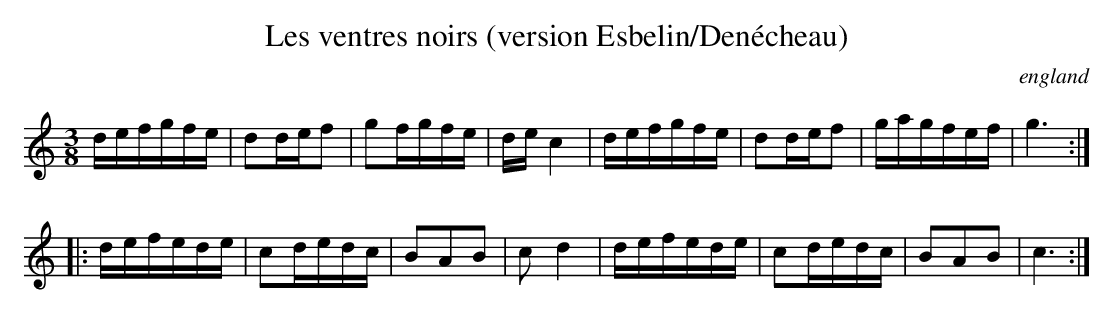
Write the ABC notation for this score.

X:1
T:Les ventres noirs (version Esbelin/Denécheau)
O:england
M:3/8
L:1/16
K:C
defgfe|d2def2|g2fgfe|dec4|\
defgfe|d2def2|gagfef|g6:|
|:defede|c2dedc|B2A2B2|c2d4|\
defede|c2dedc|B2A2B2|c6:|
